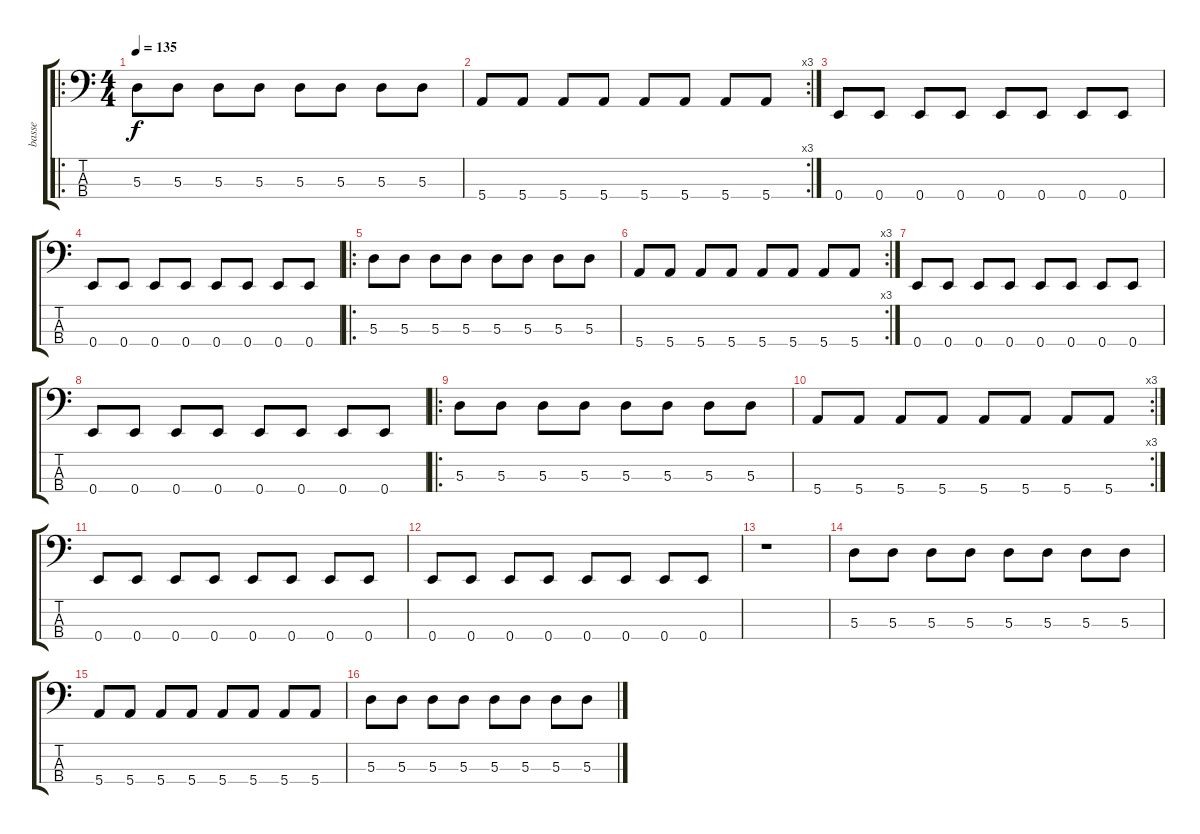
\track ("basse" "basse") {instrument electricbassfinger}
\staff {score tabs}
\tuning (G2 D2 A1 E1) {hide}
\ro
\ts (4 4)
\tempo 135
\clef f4
\ks c
5.3.8{dy f} 5.3.8 5.3.8 5.3.8 5.3.8 5.3.8 5.3.8 5.3.8 |
\rc 3
5.4.8 5.4.8 5.4.8 5.4.8 5.4.8 5.4.8 5.4.8 5.4.8 |
0.4.8 0.4.8 0.4.8 0.4.8 0.4.8 0.4.8 0.4.8 0.4.8 |
0.4.8 0.4.8 0.4.8 0.4.8 0.4.8 0.4.8 0.4.8 0.4.8 |
\ro
5.3.8 5.3.8 5.3.8 5.3.8 5.3.8 5.3.8 5.3.8 5.3.8 |
\rc 3
5.4.8 5.4.8 5.4.8 5.4.8 5.4.8 5.4.8 5.4.8 5.4.8 |
0.4.8 0.4.8 0.4.8 0.4.8 0.4.8 0.4.8 0.4.8 0.4.8 |
0.4.8 0.4.8 0.4.8 0.4.8 0.4.8 0.4.8 0.4.8 0.4.8 |
\ro
5.3.8 5.3.8 5.3.8 5.3.8 5.3.8 5.3.8 5.3.8 5.3.8 |
\rc 3
5.4.8 5.4.8 5.4.8 5.4.8 5.4.8 5.4.8 5.4.8 5.4.8 |
0.4.8 0.4.8 0.4.8 0.4.8 0.4.8 0.4.8 0.4.8 0.4.8 |
0.4.8 0.4.8 0.4.8 0.4.8 0.4.8 0.4.8 0.4.8 0.4.8 |
r.1 |
5.3.8 5.3.8 5.3.8 5.3.8 5.3.8 5.3.8 5.3.8 5.3.8 |
5.4.8 5.4.8 5.4.8 5.4.8 5.4.8 5.4.8 5.4.8 5.4.8 |
5.3.8 5.3.8 5.3.8 5.3.8 5.3.8 5.3.8 5.3.8 5.3.8
